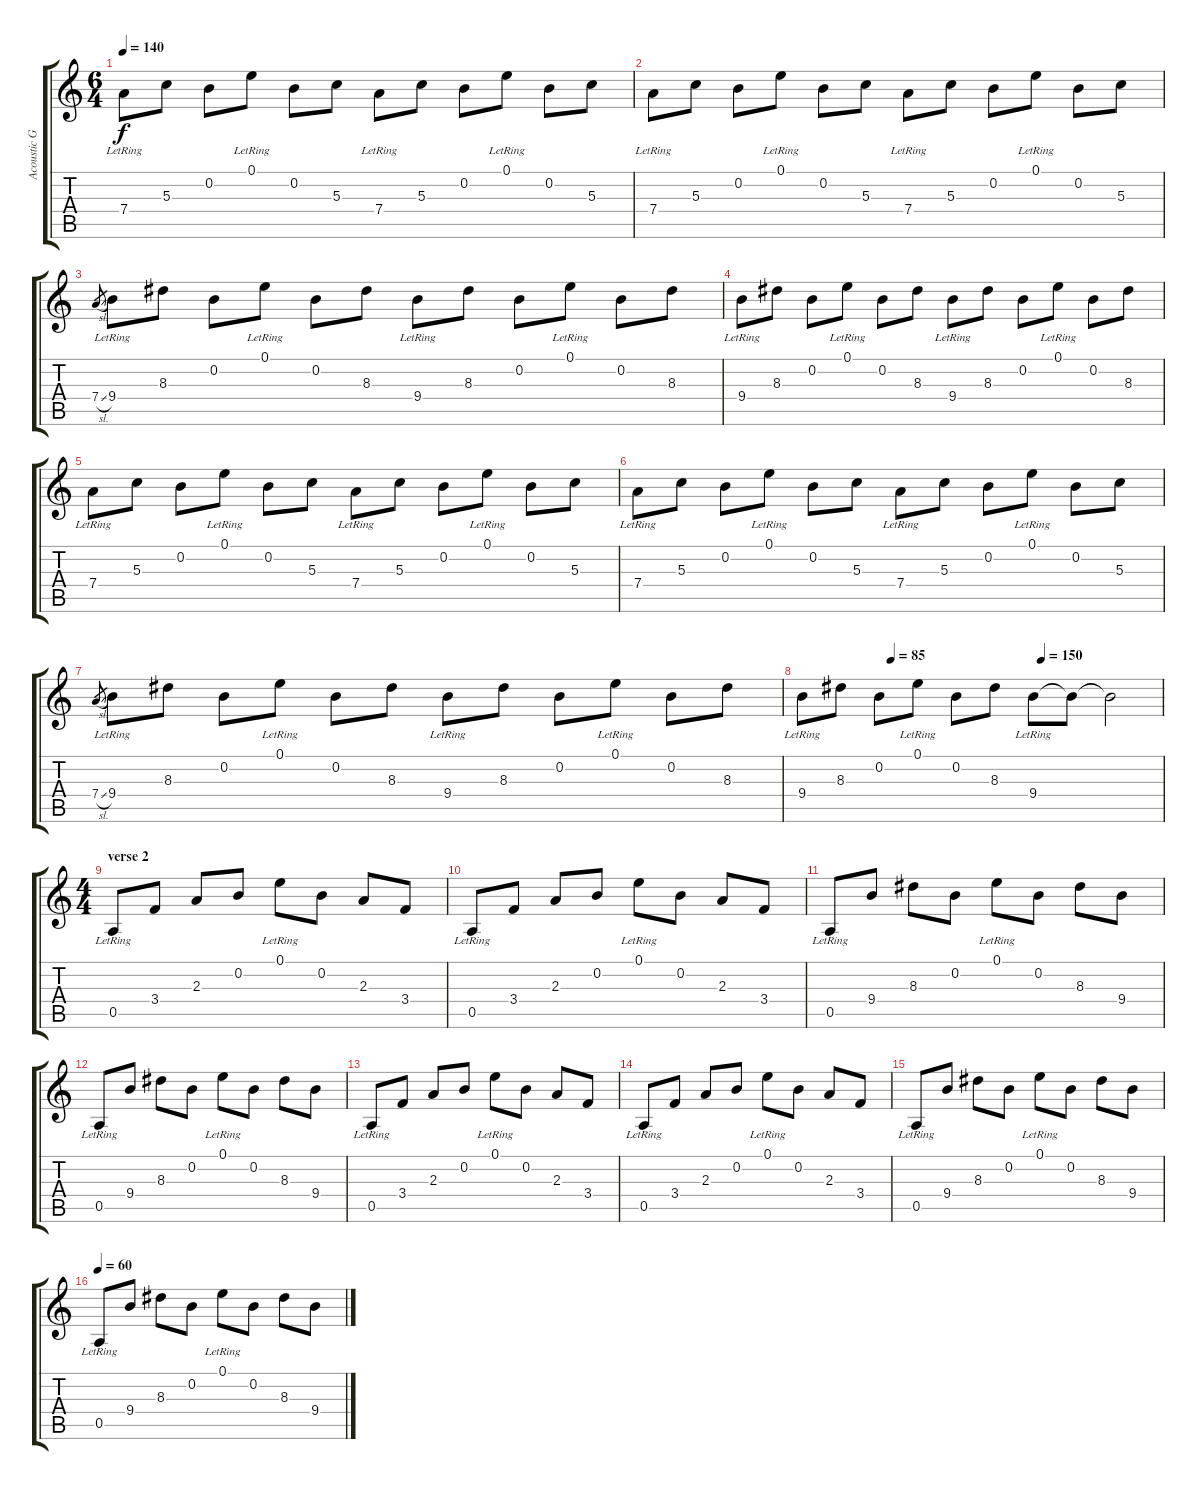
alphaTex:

\track ("Acoustic Guitar" "Acoustic G") {instrument acousticguitarsteel}
\staff {score tabs}
\tuning (E4 B3 G3 D3 A2 E2) {hide}
\ts (6 4)
\tempo 140
\clef g2
\ks c
7.4{lr}.8{dy f} 5.3.8 0.2.8 0.1{lr}.8 0.2.8 5.3.8 7.4{lr}.8 5.3.8 0.2.8 0.1{lr}.8 0.2.8 5.3.8 |
7.4{lr}.8 5.3.8 0.2.8 0.1{lr}.8 0.2.8 5.3.8 7.4{lr}.8 5.3.8 0.2.8 0.1{lr}.8 0.2.8 5.3.8 |
7.4{sl}.8{gr} 9.4{lr}.8 8.3.8 0.2.8 0.1{lr}.8 0.2.8 8.3.8 9.4{lr}.8 8.3.8 0.2.8 0.1{lr}.8 0.2.8 8.3.8 |
9.4{lr}.8 8.3.8 0.2.8 0.1{lr}.8 0.2.8 8.3.8 9.4{lr}.8 8.3.8 0.2.8 0.1{lr}.8 0.2.8 8.3.8 |
7.4{lr}.8 5.3.8 0.2.8 0.1{lr}.8 0.2.8 5.3.8 7.4{lr}.8 5.3.8 0.2.8 0.1{lr}.8 0.2.8 5.3.8 |
7.4{lr}.8 5.3.8 0.2.8 0.1{lr}.8 0.2.8 5.3.8 7.4{lr}.8 5.3.8 0.2.8 0.1{lr}.8 0.2.8 5.3.8 |
7.4{sl}.8{gr} 9.4{lr}.8 8.3.8 0.2.8 0.1{lr}.8 0.2.8 8.3.8 9.4{lr}.8 8.3.8 0.2.8 0.1{lr}.8 0.2.8 8.3.8 |
\tempo (85 0.25)
\tempo (150 0.6666666666666666)
9.4{lr}.8 8.3.8 0.2.8 0.1{lr}.8 0.2.8 8.3.8 9.4{lr}.8 9.4{t}.8 9.4{t}.2 |
\ts (4 4)
\section ("" "verse 2")
0.5{lr}.8 3.4.8 2.3.8 0.2.8 0.1{lr}.8 0.2.8 2.3.8 3.4.8 |
0.5{lr}.8 3.4.8 2.3.8 0.2.8 0.1{lr}.8 0.2.8 2.3.8 3.4.8 |
0.5{lr}.8 9.4.8 8.3.8 0.2.8 0.1{lr}.8 0.2.8 8.3.8 9.4.8 |
0.5{lr}.8 9.4.8 8.3.8 0.2.8 0.1{lr}.8 0.2.8 8.3.8 9.4.8 |
0.5{lr}.8 3.4.8 2.3.8 0.2.8 0.1{lr}.8 0.2.8 2.3.8 3.4.8 |
0.5{lr}.8 3.4.8 2.3.8 0.2.8 0.1{lr}.8 0.2.8 2.3.8 3.4.8 |
0.5{lr}.8 9.4.8 8.3.8 0.2.8 0.1{lr}.8 0.2.8 8.3.8 9.4.8 |
\tempo 60
0.5{lr}.8 9.4.8 8.3.8 0.2.8 0.1{lr}.8 0.2.8 8.3.8 9.4.8
